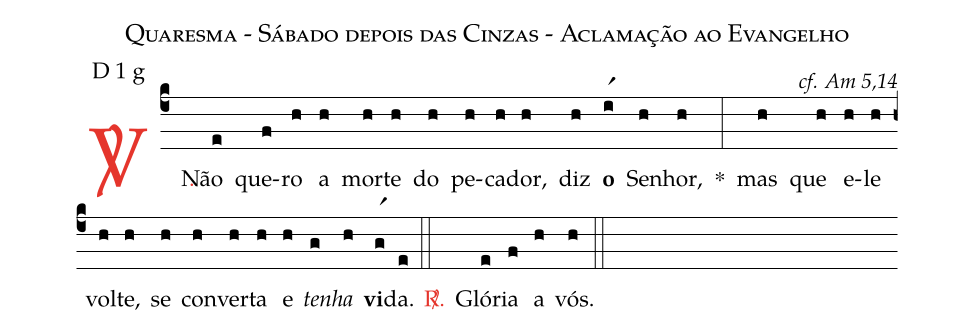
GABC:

name: Quaresma - Sábado depois das Cinzas - Aclamação ao Evangelho;
mode: D 1 g;
commentary: cf. Am 5,14;
%%
(c4)

<c><sp>V/</sp>.</c>() Não(e) que(f)ro(h) a(h) mor(h)te(h) do(h) pe(h)ca(h)dor,(h) diz(h) <b>o</b>(ir1) Se(h)nhor,(h) *(:) mas(h) que(h) e(h)le(h) vol(h)te,(h) se(h) con(h)ver(h)ta(h) e(h) <i>te</i>(g)<i>nha</i>(h) <b>vi</b>(gr1)da.(e)

(::)

<c><sp>R/</sp>.</c>() Gló(e)ria(f) a(h) vós.(h)

(::)
